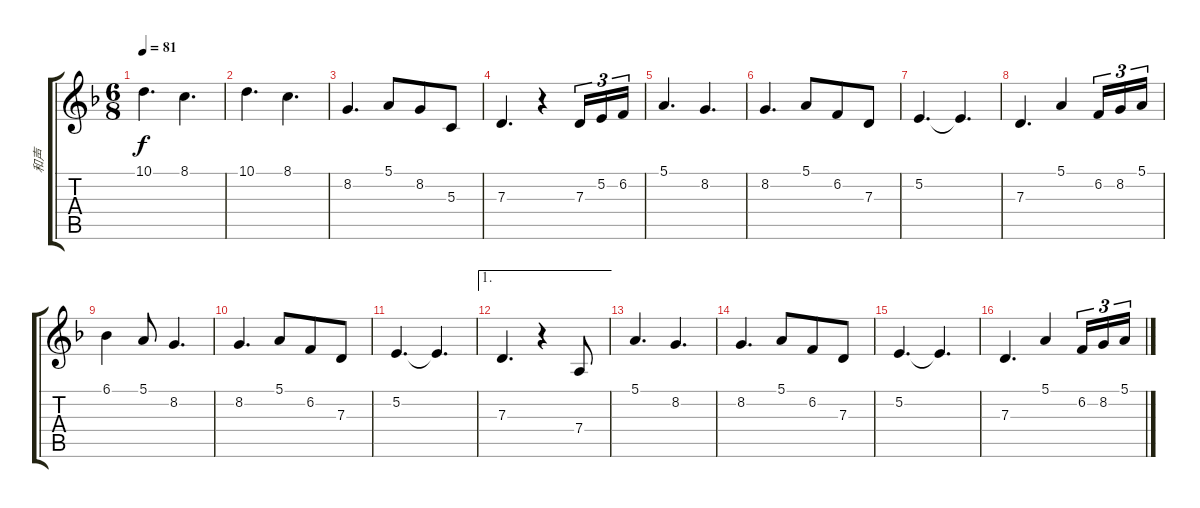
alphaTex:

\track ("和声" "和声") {instrument stringensemble1}
\staff {score tabs}
\tuning (E4 B3 G3 D3 A2 E2) {hide}
\ts (6 8)
\tempo 81
\clef g2
\ks f
10.1.4{d dy f} 8.1.4{d} |
10.1.4{d} 8.1.4{d} |
8.2.4{d} 5.1.8 8.2.8 5.3.8 |
7.3.4{d} r.4 7.3.16{tu (3 2)} 5.2.16{tu (3 2)} 6.2.16{tu (3 2)} |
5.1.4{d} 8.2.4{d} |
8.2.4{d} 5.1.8 6.2.8 7.3.8 |
5.2.4{d} 5.2{t}.4{d} |
7.3.4{d} 5.1.4 6.2.16{tu (3 2)} 8.2.16{tu (3 2)} 5.1.16{tu (3 2)} |
6.1.4 5.1.8 8.2.4{d} |
8.2.4{d} 5.1.8 6.2.8 7.3.8 |
5.2.4{d} 5.2{t}.4{d} |
\ae 1
7.3.4{d} r.4 7.4.8 |
5.1.4{d} 8.2.4{d} |
8.2.4{d} 5.1.8 6.2.8 7.3.8 |
5.2.4{d} 5.2{t}.4{d} |
7.3.4{d} 5.1.4 6.2.16{tu (3 2)} 8.2.16{tu (3 2)} 5.1.16{tu (3 2)}
